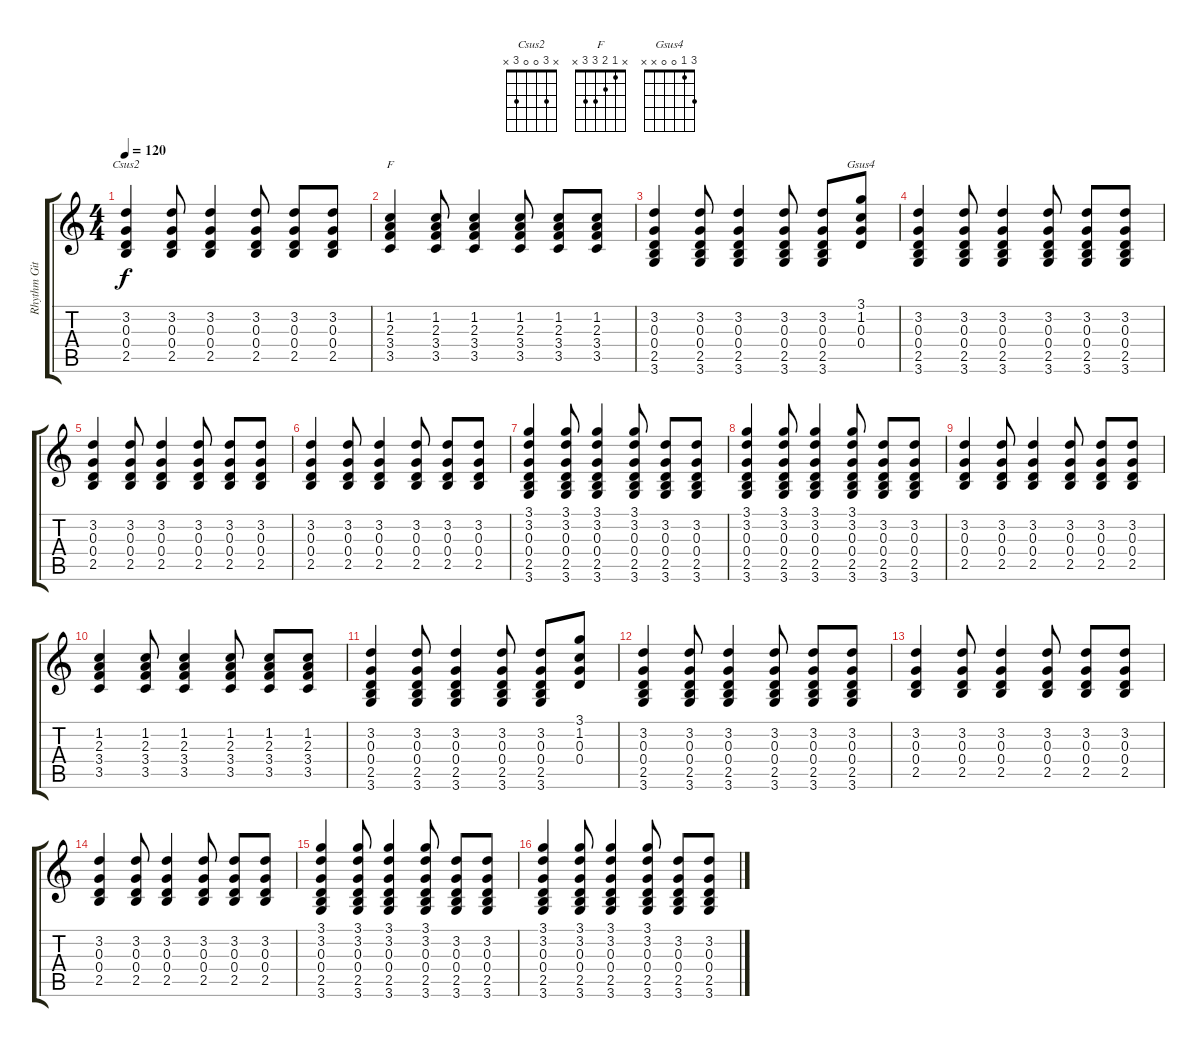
\track ("Rhythm Git. II" "Rhythm Git") {instrument acousticguitarsteel}
\staff {score tabs}
\tuning (E4 B3 G3 D3 A2 E2) {hide}
\chord ("Csus2" x 3 0 0 3 x)
\chord ("F" x 1 2 3 3 x)
\chord ("Gsus4" 3 1 0 0 x x)
\ts (4 4)
\tempo 120
\clef g2
\ks c
(3.2 0.3 0.4 2.5).4{ch "Csus2" dy f} (3.2 0.3 0.4 2.5).8 (3.2 0.3 0.4 2.5).4 (3.2 0.3 0.4 2.5).8 (3.2 0.3 0.4 2.5).8 (3.2 0.3 0.4 2.5).8 |
(1.2 2.3 3.4 3.5).4{ch "F"} (1.2 2.3 3.4 3.5).8 (1.2 2.3 3.4 3.5).4 (1.2 2.3 3.4 3.5).8 (1.2 2.3 3.4 3.5).8 (1.2 2.3 3.4 3.5).8 |
(3.2 0.3 0.4 2.5 3.6).4 (3.2 0.3 0.4 2.5 3.6).8 (3.2 0.3 0.4 2.5 3.6).4 (3.2 0.3 0.4 2.5 3.6).8 (3.2 0.3 0.4 2.5 3.6).8 (3.1 1.2 0.3 0.4).8{ch "Gsus4"} |
(3.2 0.3 0.4 2.5 3.6).4 (3.2 0.3 0.4 2.5 3.6).8 (3.2 0.3 0.4 2.5 3.6).4 (3.2 0.3 0.4 2.5 3.6).8 (3.2 0.3 0.4 2.5 3.6).8 (3.2 0.3 0.4 2.5 3.6).8 |
(3.2 0.3 0.4 2.5).4 (3.2 0.3 0.4 2.5).8 (3.2 0.3 0.4 2.5).4 (3.2 0.3 0.4 2.5).8 (3.2 0.3 0.4 2.5).8 (3.2 0.3 0.4 2.5).8 |
(3.2 0.3 0.4 2.5).4 (3.2 0.3 0.4 2.5).8 (3.2 0.3 0.4 2.5).4 (3.2 0.3 0.4 2.5).8 (3.2 0.3 0.4 2.5).8 (3.2 0.3 0.4 2.5).8 |
(3.1 3.2 0.3 0.4 2.5 3.6).4 (3.1 3.2 0.3 0.4 2.5 3.6).8 (3.1 3.2 0.3 0.4 2.5 3.6).4 (3.1 3.2 0.3 0.4 2.5 3.6).8 (3.2 0.3 0.4 2.5 3.6).8 (3.2 0.3 0.4 2.5 3.6).8 |
(3.1 3.2 0.3 0.4 2.5 3.6).4 (3.1 3.2 0.3 0.4 2.5 3.6).8 (3.1 3.2 0.3 0.4 2.5 3.6).4 (3.1 3.2 0.3 0.4 2.5 3.6).8 (3.2 0.3 0.4 2.5 3.6).8 (3.2 0.3 0.4 2.5 3.6).8 |
(3.2 0.3 0.4 2.5).4 (3.2 0.3 0.4 2.5).8 (3.2 0.3 0.4 2.5).4 (3.2 0.3 0.4 2.5).8 (3.2 0.3 0.4 2.5).8 (3.2 0.3 0.4 2.5).8 |
(1.2 2.3 3.4 3.5).4 (1.2 2.3 3.4 3.5).8 (1.2 2.3 3.4 3.5).4 (1.2 2.3 3.4 3.5).8 (1.2 2.3 3.4 3.5).8 (1.2 2.3 3.4 3.5).8 |
(3.2 0.3 0.4 2.5 3.6).4 (3.2 0.3 0.4 2.5 3.6).8 (3.2 0.3 0.4 2.5 3.6).4 (3.2 0.3 0.4 2.5 3.6).8 (3.2 0.3 0.4 2.5 3.6).8 (3.1 1.2 0.3 0.4).8 |
(3.2 0.3 0.4 2.5 3.6).4 (3.2 0.3 0.4 2.5 3.6).8 (3.2 0.3 0.4 2.5 3.6).4 (3.2 0.3 0.4 2.5 3.6).8 (3.2 0.3 0.4 2.5 3.6).8 (3.2 0.3 0.4 2.5 3.6).8 |
(3.2 0.3 0.4 2.5).4 (3.2 0.3 0.4 2.5).8 (3.2 0.3 0.4 2.5).4 (3.2 0.3 0.4 2.5).8 (3.2 0.3 0.4 2.5).8 (3.2 0.3 0.4 2.5).8 |
(3.2 0.3 0.4 2.5).4 (3.2 0.3 0.4 2.5).8 (3.2 0.3 0.4 2.5).4 (3.2 0.3 0.4 2.5).8 (3.2 0.3 0.4 2.5).8 (3.2 0.3 0.4 2.5).8 |
(3.1 3.2 0.3 0.4 2.5 3.6).4 (3.1 3.2 0.3 0.4 2.5 3.6).8 (3.1 3.2 0.3 0.4 2.5 3.6).4 (3.1 3.2 0.3 0.4 2.5 3.6).8 (3.2 0.3 0.4 2.5 3.6).8 (3.2 0.3 0.4 2.5 3.6).8 |
(3.1 3.2 0.3 0.4 2.5 3.6).4 (3.1 3.2 0.3 0.4 2.5 3.6).8 (3.1 3.2 0.3 0.4 2.5 3.6).4 (3.1 3.2 0.3 0.4 2.5 3.6).8 (3.2 0.3 0.4 2.5 3.6).8 (3.2 0.3 0.4 2.5 3.6).8
